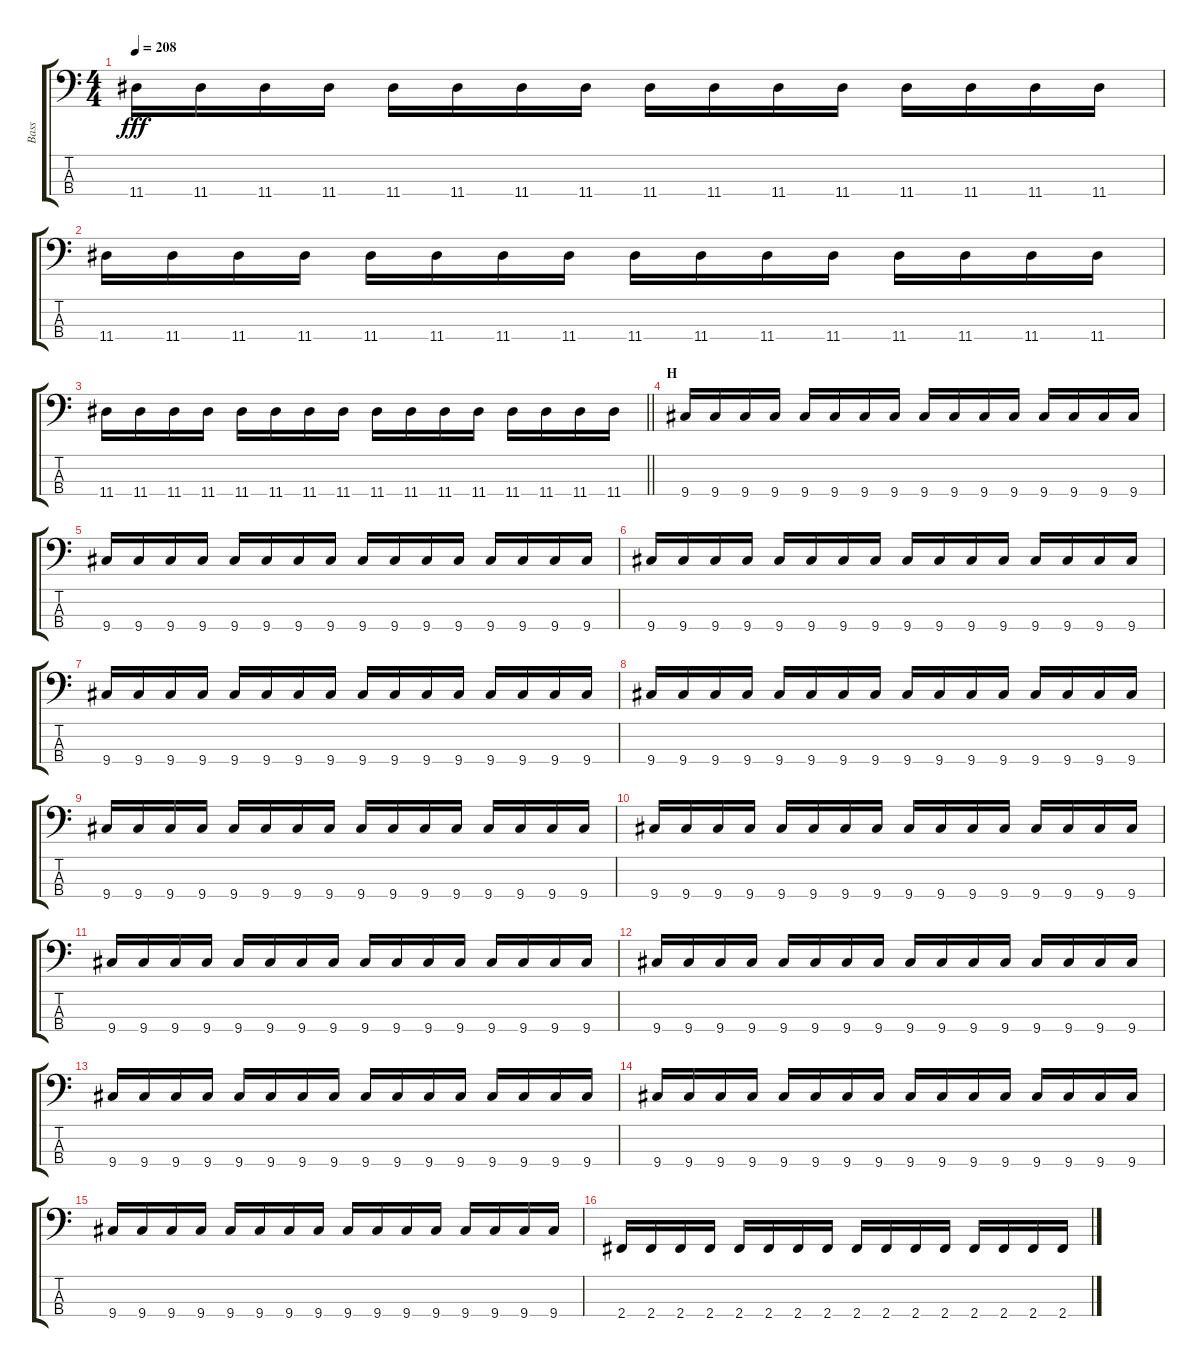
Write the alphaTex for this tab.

\track ("Bass" "Bass") {instrument electricbassfinger}
\staff {score tabs}
\tuning (G2 D2 A1 E1) {hide}
\ts (4 4)
\tempo 208
\clef f4
\ks c
11.4.16{dy fff} 11.4.16 11.4.16 11.4.16 11.4.16 11.4.16 11.4.16 11.4.16 11.4.16 11.4.16 11.4.16 11.4.16 11.4.16 11.4.16 11.4.16 11.4.16 |
11.4.16 11.4.16 11.4.16 11.4.16 11.4.16 11.4.16 11.4.16 11.4.16 11.4.16 11.4.16 11.4.16 11.4.16 11.4.16 11.4.16 11.4.16 11.4.16 |
\barLineRight lightlight
11.4.16 11.4.16 11.4.16 11.4.16 11.4.16 11.4.16 11.4.16 11.4.16 11.4.16 11.4.16 11.4.16 11.4.16 11.4.16 11.4.16 11.4.16 11.4.16 |
\section ("" "H")
9.4.16 9.4.16 9.4.16 9.4.16 9.4.16 9.4.16 9.4.16 9.4.16 9.4.16 9.4.16 9.4.16 9.4.16 9.4.16 9.4.16 9.4.16 9.4.16 |
9.4.16 9.4.16 9.4.16 9.4.16 9.4.16 9.4.16 9.4.16 9.4.16 9.4.16 9.4.16 9.4.16 9.4.16 9.4.16 9.4.16 9.4.16 9.4.16 |
9.4.16 9.4.16 9.4.16 9.4.16 9.4.16 9.4.16 9.4.16 9.4.16 9.4.16 9.4.16 9.4.16 9.4.16 9.4.16 9.4.16 9.4.16 9.4.16 |
9.4.16 9.4.16 9.4.16 9.4.16 9.4.16 9.4.16 9.4.16 9.4.16 9.4.16 9.4.16 9.4.16 9.4.16 9.4.16 9.4.16 9.4.16 9.4.16 |
9.4.16 9.4.16 9.4.16 9.4.16 9.4.16 9.4.16 9.4.16 9.4.16 9.4.16 9.4.16 9.4.16 9.4.16 9.4.16 9.4.16 9.4.16 9.4.16 |
9.4.16 9.4.16 9.4.16 9.4.16 9.4.16 9.4.16 9.4.16 9.4.16 9.4.16 9.4.16 9.4.16 9.4.16 9.4.16 9.4.16 9.4.16 9.4.16 |
9.4.16 9.4.16 9.4.16 9.4.16 9.4.16 9.4.16 9.4.16 9.4.16 9.4.16 9.4.16 9.4.16 9.4.16 9.4.16 9.4.16 9.4.16 9.4.16 |
9.4.16 9.4.16 9.4.16 9.4.16 9.4.16 9.4.16 9.4.16 9.4.16 9.4.16 9.4.16 9.4.16 9.4.16 9.4.16 9.4.16 9.4.16 9.4.16 |
9.4.16 9.4.16 9.4.16 9.4.16 9.4.16 9.4.16 9.4.16 9.4.16 9.4.16 9.4.16 9.4.16 9.4.16 9.4.16 9.4.16 9.4.16 9.4.16 |
9.4.16 9.4.16 9.4.16 9.4.16 9.4.16 9.4.16 9.4.16 9.4.16 9.4.16 9.4.16 9.4.16 9.4.16 9.4.16 9.4.16 9.4.16 9.4.16 |
9.4.16 9.4.16 9.4.16 9.4.16 9.4.16 9.4.16 9.4.16 9.4.16 9.4.16 9.4.16 9.4.16 9.4.16 9.4.16 9.4.16 9.4.16 9.4.16 |
9.4.16 9.4.16 9.4.16 9.4.16 9.4.16 9.4.16 9.4.16 9.4.16 9.4.16 9.4.16 9.4.16 9.4.16 9.4.16 9.4.16 9.4.16 9.4.16 |
2.4.16 2.4.16 2.4.16 2.4.16 2.4.16 2.4.16 2.4.16 2.4.16 2.4.16 2.4.16 2.4.16 2.4.16 2.4.16 2.4.16 2.4.16 2.4.16
